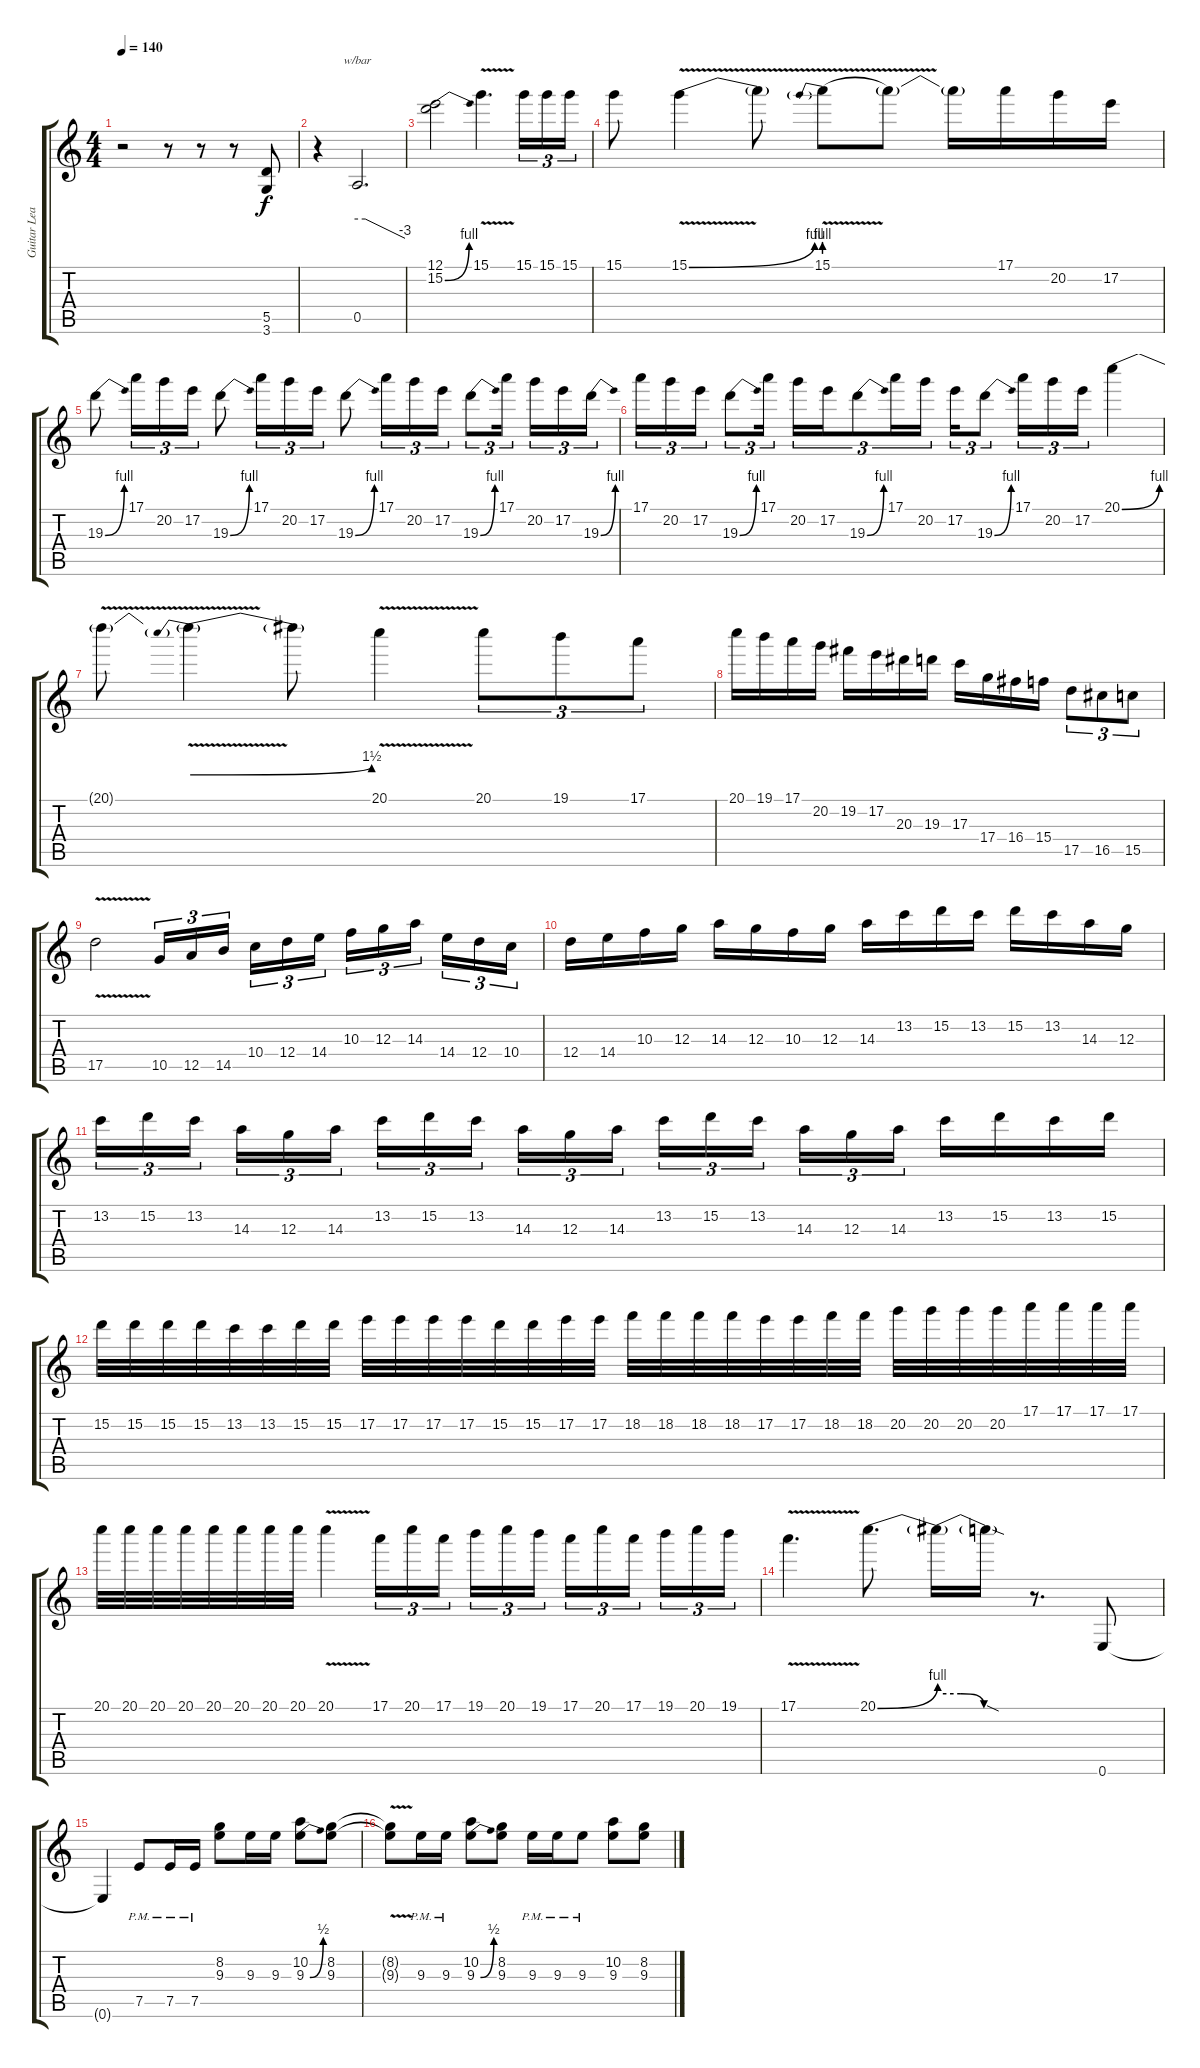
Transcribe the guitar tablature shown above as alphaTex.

\track ("Guitar Lead" "Guitar Lea") {instrument distortionguitar}
\staff {score tabs}
\tuning (E4 B3 G3 D3 A2 E2) {hide}
\ts (4 4)
\tempo 140
\clef g2
\ks c
r.2{dy f} r.8 r.8 r.8 (5.5 3.6).8 |
r.4 0.5.2{d tbe (custom default 0 0 10 0 60 -12)} |
(12.1 15.2{be (bend 0 0 60 4)}).2 15.1{v}.4{d} 15.1.16{tu (3 2)} 15.1.16{tu (3 2)} 15.1.16{tu (3 2)} |
15.1.8 15.1{be (bend 0 0 60 4) v}.4 15.1{t}.8 15.1{be (prebend 0 4 60 4) v}.8 15.1{t}.8 15.1{t}.16 17.1.16 20.2.16 17.2.16 |
19.3{be (bend 0 0 60 4)}.8 17.1.16{tu (3 2)} 20.2.16{tu (3 2)} 17.2.16{tu (3 2)} 19.3{be (bend 0 0 60 4)}.8 17.1.16{tu (3 2)} 20.2.16{tu (3 2)} 17.2.16{tu (3 2)} 19.3{be (bend 0 0 60 4)}.8 17.1.16{tu (3 2)} 20.2.16{tu (3 2)} 17.2.16{tu (3 2)} 19.3{be (bend 0 0 60 4)}.8{tu (3 2)} 17.1.16{tu (3 2) beam splitsecondary} 20.2.16{tu (3 2)} 17.2.16{tu (3 2)} 19.3{be (bend 0 0 60 4)}.16{tu (3 2)} |
17.1.16{tu (3 2)} 20.2.16{tu (3 2)} 17.2.16{tu (3 2)} 19.3{be (bend 0 0 60 4)}.8{tu (3 2)} 17.1.16{tu (3 2)} 20.2.16{tu (3 2)} 17.2.16{tu (3 2)} 19.3{be (bend 0 0 60 4)}.8{tu (3 2)} 17.1.16{tu (3 2)} 20.2.16{tu (3 2)} 17.2.16{tu (3 2)} 19.3{be (bend 0 0 60 4)}.8{tu (3 2)} 17.1.16{tu (3 2)} 20.2.16{tu (3 2)} 17.2.16{tu (3 2)} 20.1{be (bend 0 0 60 4)}.4 |
20.1{v t}.8 20.1{be (prebendbend 0 4 60 6) t}.4 20.1{t}.8 20.1{v}.4 20.1.8{tu (3 2)} 19.1.8{tu (3 2)} 17.1.8{tu (3 2)} |
20.1.16 19.1.16 17.1.16 20.2.16 19.2.16 17.2.16 20.3.16 19.3.16 17.3.16 17.4.16 16.4.16 15.4.16 17.5.8{tu (3 2)} 16.5.8{tu (3 2)} 15.5.8{tu (3 2)} |
17.5{v}.2 10.5.16{tu (3 2)} 12.5.16{tu (3 2)} 14.5.16{tu (3 2) beam splitsecondary} 10.4.16{tu (3 2)} 12.4.16{tu (3 2)} 14.4.16{tu (3 2)} 10.3.16{tu (3 2)} 12.3.16{tu (3 2)} 14.3.16{tu (3 2) beam splitsecondary} 14.4.16{tu (3 2)} 12.4.16{tu (3 2)} 10.4.16{tu (3 2)} |
12.4.16 14.4.16 10.3.16 12.3.16 14.3.16 12.3.16 10.3.16 12.3.16 14.3.16 13.2.16 15.2.16 13.2.16 15.2.16 13.2.16 14.3.16 12.3.16 |
13.2.16{tu (3 2)} 15.2.16{tu (3 2)} 13.2.16{tu (3 2) beam splitsecondary} 14.3.16{tu (3 2)} 12.3.16{tu (3 2)} 14.3.16{tu (3 2)} 13.2.16{tu (3 2)} 15.2.16{tu (3 2)} 13.2.16{tu (3 2) beam splitsecondary} 14.3.16{tu (3 2)} 12.3.16{tu (3 2)} 14.3.16{tu (3 2)} 13.2.16{tu (3 2)} 15.2.16{tu (3 2)} 13.2.16{tu (3 2) beam splitsecondary} 14.3.16{tu (3 2)} 12.3.16{tu (3 2)} 14.3.16{tu (3 2)} 13.2.16 15.2.16 13.2.16 15.2.16 |
15.2.32 15.2.32 15.2.32 15.2.32 13.2.32 13.2.32 15.2.32 15.2.32 17.2.32 17.2.32 17.2.32 17.2.32 15.2.32 15.2.32 17.2.32 17.2.32 18.2.32 18.2.32 18.2.32 18.2.32 17.2.32 17.2.32 18.2.32 18.2.32 20.2.32 20.2.32 20.2.32 20.2.32 17.1.32 17.1.32 17.1.32 17.1.32 |
20.1.32 20.1.32 20.1.32 20.1.32 20.1.32 20.1.32 20.1.32 20.1.32 20.1{v}.4 17.1.16{tu (3 2)} 20.1.16{tu (3 2)} 17.1.16{tu (3 2) beam splitsecondary} 19.1.16{tu (3 2)} 20.1.16{tu (3 2)} 19.1.16{tu (3 2)} 17.1.16{tu (3 2)} 20.1.16{tu (3 2)} 17.1.16{tu (3 2) beam splitsecondary} 19.1.16{tu (3 2)} 20.1.16{tu (3 2)} 19.1.16{tu (3 2)} |
17.1{v}.4{d} 20.1{be (bend 0 0 60 4)}.8{d} 20.1{be (custom 0 2 15 2 30 0 60 0) t}.16 20.1{sod t}.16 r.8{d} 0.6.8 |
0.6{t}.4 7.5{pm}.8 7.5{pm}.16 7.5{pm}.16 (8.2 9.3).8 9.3.16 9.3.16 (10.2 9.3{be (bend 0 0 60 2)}).8 (8.2 9.3).8 |
(8.2{v t} 9.3{v t}).8 9.3{pm}.16 9.3{pm}.16 (10.2 9.3{be (bend 0 0 60 2)}).8 (8.2 9.3).8 9.3{pm}.16 9.3{pm}.16 9.3{pm}.8 (10.2 9.3).8 (8.2 9.3).8
